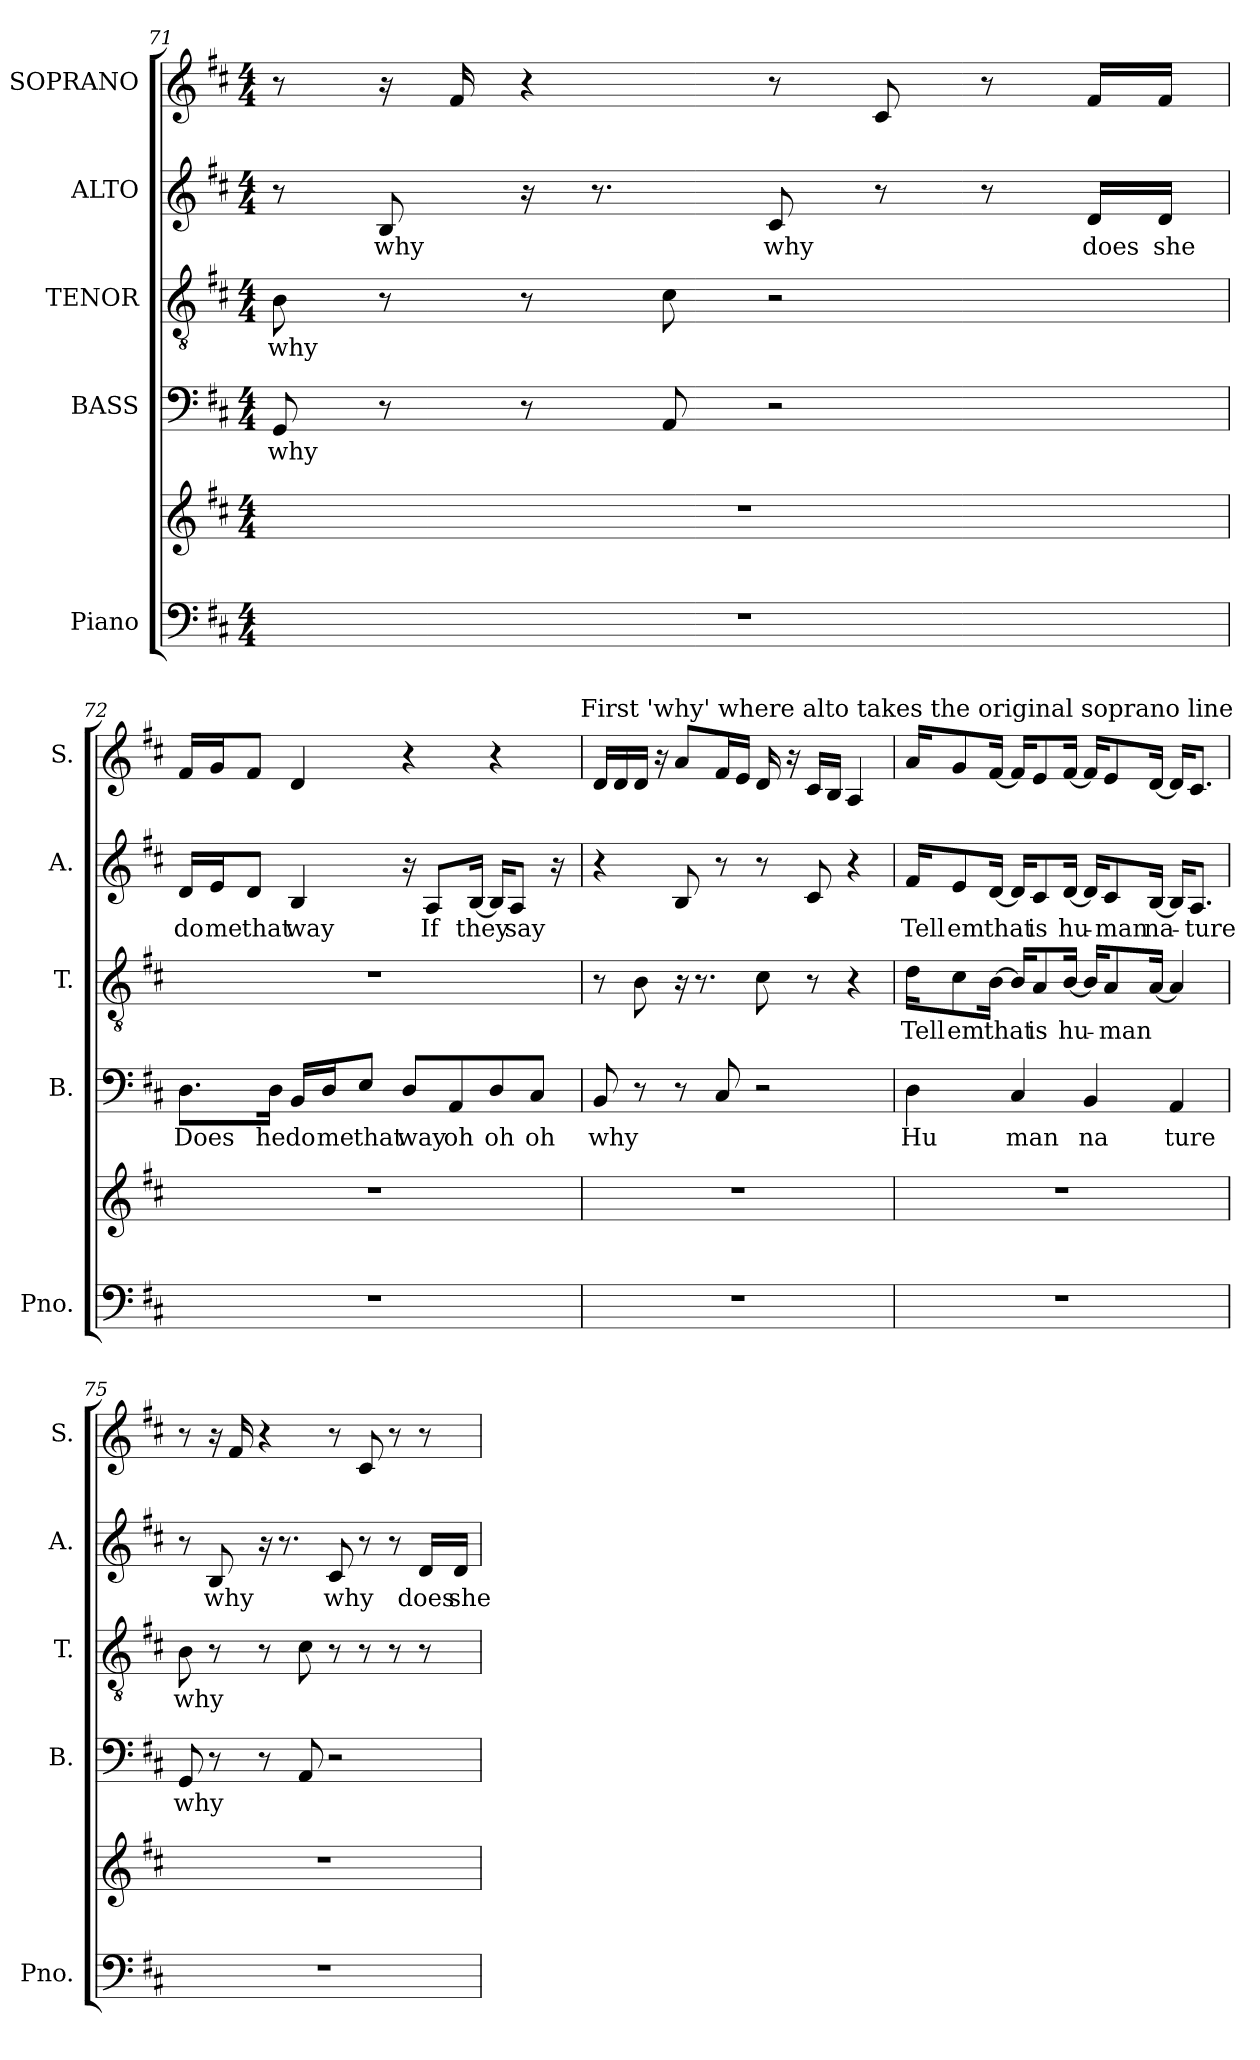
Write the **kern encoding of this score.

**kern	**kern	**kern	**text	**kern	**text	**kern	**text	**kern
*part5	*part5	*part4	*part4	*part3	*part3	*part2	*part2	*part1
*staff6	*staff5	*staff4	*staff4	*staff3	*staff3	*staff2	*staff2	*staff1
*I"Piano	*	*I"BASS	*	*I"TENOR	*	*I"ALTO	*	*I"SOPRANO
*I'Pno.	*	*I'B.	*	*I'T.	*	*I'A.	*	*I'S.
*clefF4	*clefG2	*clefF4	*	*clefGv2	*	*clefG2	*	*clefG2
*	*	*	*	*ITrd7c12	*	*	*	*
*k[f#c#]	*k[f#c#]	*k[f#c#]	*	*k[f#c#]	*	*k[f#c#]	*	*k[f#c#]
*D:	*D:	*D:	*	*D:	*	*D:	*	*D:
*M4/4	*M4/4	*M4/4	*	*M4/4	*	*M4/4	*	*M4/4
=71	=71	=71	=71	=71	=71	=71	=71	=71
!	!	!	!LO:LY:b:color=#000000	!	!	!	!	!
!	!	!	!	!	!LO:LY:b:color=#000000	!	!	!
1r	1r	8GGi/	why	8BBi\	why	8r	.	8r
!	!	!	!	!	!	!	!LO:LY:b:color=#000000	!
.	.	8r	.	8r	.	8Bi/	why	16r
.	.	.	.	.	.	.	.	16f#i/
.	.	8r	.	8r	.	16r	.	4r
.	.	.	.	.	.	8.r	.	.
.	.	8AAi/	.	8C#i\	.	.	.	.
!	!	!	!	!	!	!	!LO:LY:b:color=#000000	!
.	.	2r	.	2r	.	8c#i/	why	8r
.	.	.	.	.	.	8r	.	8c#i/
.	.	.	.	.	.	8r	.	8r
!	!	!	!	!	!	!	!LO:LY:b:color=#000000	!
.	.	.	.	.	.	16di/LL	does	16f#i/LL
!	!	!	!	!	!	!	!LO:LY:b:color=#000000	!
.	.	.	.	.	.	16di/JJ	she	16f#i/JJ
!!LO:LB:g=z
=72	=72	=72	=72	=72	=72	=72	=72	=72
!	!	!	!LO:LY:b:color=#000000	!	!	!	!	!
!	!	!	!	!	!	!	!LO:LY:b:color=#000000	!
*	*	*	*	*	*	*	*	*^
1r	1r	8.Di\L	Does	1r	.	16di/LL	do	16f#i/LL	2ryy
!	!	!	!	!	!	!	!LO:LY:b:color=#000000	!	!
.	.	.	.	.	.	16ei/J	me	16gi/J	.
!	!	!	!	!	!	!	!LO:LY:b:color=#000000	!	!
.	.	.	.	.	.	8di/J	that	8f#i/J	.
!	!	!	!LO:LY:b:color=#000000	!	!	!	!	!	!
.	.	16Di\Jk	he	.	.	.	.	.	.
!	!	!	!LO:LY:b:color=#000000	!	!	!	!	!	!
!	!	!	!	!	!	!	!LO:LY:b:color=#000000	!	!
.	.	16BBi/LL	do	.	.	4Bi/	way	4di/	.
!	!	!	!LO:LY:b:color=#000000	!	!	!	!	!	!
.	.	16Di/J	me	.	.	.	.	.	.
!	!	!	!LO:LY:b:color=#000000	!	!	!	!	!	!
.	.	8Ei/J	that	.	.	.	.	.	.
!	!	!	!LO:LY:b:color=#000000	!	!	!	!	!	!
.	.	8Di/L	way	.	.	16r	.	4r	4ryy
!	!	!	!	!	!	!	!LO:LY:b:color=#000000	!	!
.	.	.	.	.	.	8Ai/L	If	.	.
!	!	!	!LO:LY:b:color=#000000	!	!	!	!	!	!
.	.	8AAi/	oh	.	.	.	.	.	.
!	!	!	!	!	!	!	!LO:LY:b:color=#000000	!	!
.	.	.	.	.	.	[16Bi/Jk	they	.	.
!	!	!	!LO:LY:b:color=#000000	!	!	!	!	!	!
.	.	8Di/	oh	.	.	16Bi/KL]	.	4r	8ryy
!	!	!	!	!	!	!	!LO:LY:b:color=#000000	!	!
.	.	.	.	.	.	8Ai/J	say	.	.
!	!	!	!LO:LY:b:color=#000000	!	!	!	!	!	!
.	.	8C#i/J	oh	.	.	.	.	.	16ryy
.	.	.	.	.	.	16r	.	.	32ryy
.	.	.	.	.	.	.	.	.	64ryy
.	.	.	.	.	.	.	.	.	128...ryy
!	!	!	!	!	!	!	!	!	!LO:TX:a:t=First 'why' where alto takes the original soprano line
.	.	.	.	.	.	.	.	.	1024ryy
*	*	*	*	*	*	*	*	*v	*v
=73	=73	=73	=73	=73	=73	=73	=73	=73
*	*	*	*	*	*	*	*	*^
!	!	!	!LO:LY:b:color=#000000	!	!	!	!	!	!
*	*	*	*	*	*	*	*	*v	*v
1r	1r	8BBi/	why	8r	.	4r	.	16di/LL
.	.	.	.	.	.	.	.	16di/
.	.	8r	.	8BBi\	.	.	.	16di/JJ
.	.	.	.	.	.	.	.	16r
.	.	8r	.	16r	.	8Bi/	.	8ai/L
.	.	.	.	8.r	.	.	.	.
.	.	8C#i/	.	.	.	8r	.	16f#i/L
.	.	.	.	.	.	.	.	16ei/JJ
.	.	2r	.	8C#i\	.	8r	.	16di/
.	.	.	.	.	.	.	.	16r
.	.	.	.	8r	.	8c#i/	.	16c#i/LL
.	.	.	.	.	.	.	.	16Bi/JJ
.	.	.	.	4r	.	4r	.	4Ai/
=74	=74	=74	=74	=74	=74	=74	=74	=74
!	!	!	!LO:LY:b:color=#000000	!	!	!	!	!
!	!	!	!	!	!LO:LY:b:color=#000000	!	!	!
!	!	!	!	!	!	!	!LO:LY:b:color=#000000	!
1r	1r	4Di\	Hu	16Di\KL	Tell	16f#i/KL	Tell	16ai/KL
!	!	!	!	!	!LO:LY:b:color=#000000	!	!	!
!	!	!	!	!	!	!	!LO:LY:b:color=#000000	!
.	.	.	.	8C#i\	em	8ei/	em	8gi/
!	!	!	!	!	!LO:LY:b:color=#000000	!	!	!
!	!	!	!	!	!	!	!LO:LY:b:color=#000000	!
.	.	.	.	[16BBi\Jk	that	[16di/Jk	that	[16f#i/Jk
!	!	!	!LO:LY:b:color=#000000	!	!	!	!	!
.	.	4C#i/	man	16BBi/KL]	.	16di/KL]	.	16f#i/KL]
!	!	!	!	!	!LO:LY:b:color=#000000	!	!	!
!	!	!	!	!	!	!	!LO:LY:b:color=#000000	!
.	.	.	.	8AAi/	is	8c#i/	is	8ei/
!	!	!	!	!	!LO:LY:b:color=#000000	!	!	!
!	!	!	!	!	!	!	!LO:LY:b:color=#000000	!
.	.	.	.	[16BBi/Jk	hu-	[16di/Jk	hu-	[16f#i/Jk
!	!	!	!LO:LY:b:color=#000000	!	!	!	!	!
.	.	4BBi/	na	16BBi/KL]	.	16di/KL]	.	16f#i/KL]
!	!	!	!	!	!LO:LY:b:color=#000000	!	!	!
!	!	!	!	!	!	!	!LO:LY:b:color=#000000	!
.	.	.	.	8AAi/	-man	8c#i/	-man	8ei/
!	!	!	!	!	!	!	!LO:LY:b:color=#000000	!
.	.	.	.	[16AAi/Jk	.	[16Bi/Jk	na-	[16di/Jk
!	!	!	!LO:LY:b:color=#000000	!	!	!	!	!
.	.	4AAi/	ture	4AAi/]	.	16Bi/KL]	.	16di/KL]
!	!	!	!	!	!	!	!LO:LY:b:color=#000000	!
.	.	.	.	.	.	8.Ai/J	-ture	8.c#i/J
!!LO:PB:g=z
=75	=75	=75	=75	=75	=75	=75	=75	=75
!	!	!	!LO:LY:b:color=#000000	!	!	!	!	!
!	!	!	!	!	!LO:LY:b:color=#000000	!	!	!
1r	1r	8GGi/	why	8BBi\	why	8r	.	8r
!	!	!	!	!	!	!	!LO:LY:b:color=#000000	!
.	.	8r	.	8r	.	8Bi/	why	16r
.	.	.	.	.	.	.	.	16f#i/
.	.	8r	.	8r	.	16r	.	4r
.	.	.	.	.	.	8.r	.	.
.	.	8AAi/	.	8C#i\	.	.	.	.
!	!	!	!	!	!	!	!LO:LY:b:color=#000000	!
.	.	2r	.	8r	.	8c#i/	why	8r
.	.	.	.	8r	.	8r	.	8c#i/
.	.	.	.	8r	.	8r	.	8r
!	!	!	!	!	!	!	!LO:LY:b:color=#000000	!
.	.	.	.	8r	.	16di/LL	does	8r
!	!	!	!	!	!	!	!LO:LY:b:color=#000000	!
.	.	.	.	.	.	16di/JJ	she	.
=	=	=	=	=	=	=	=	=
*-	*-	*-	*-	*-	*-	*-	*-	*-
